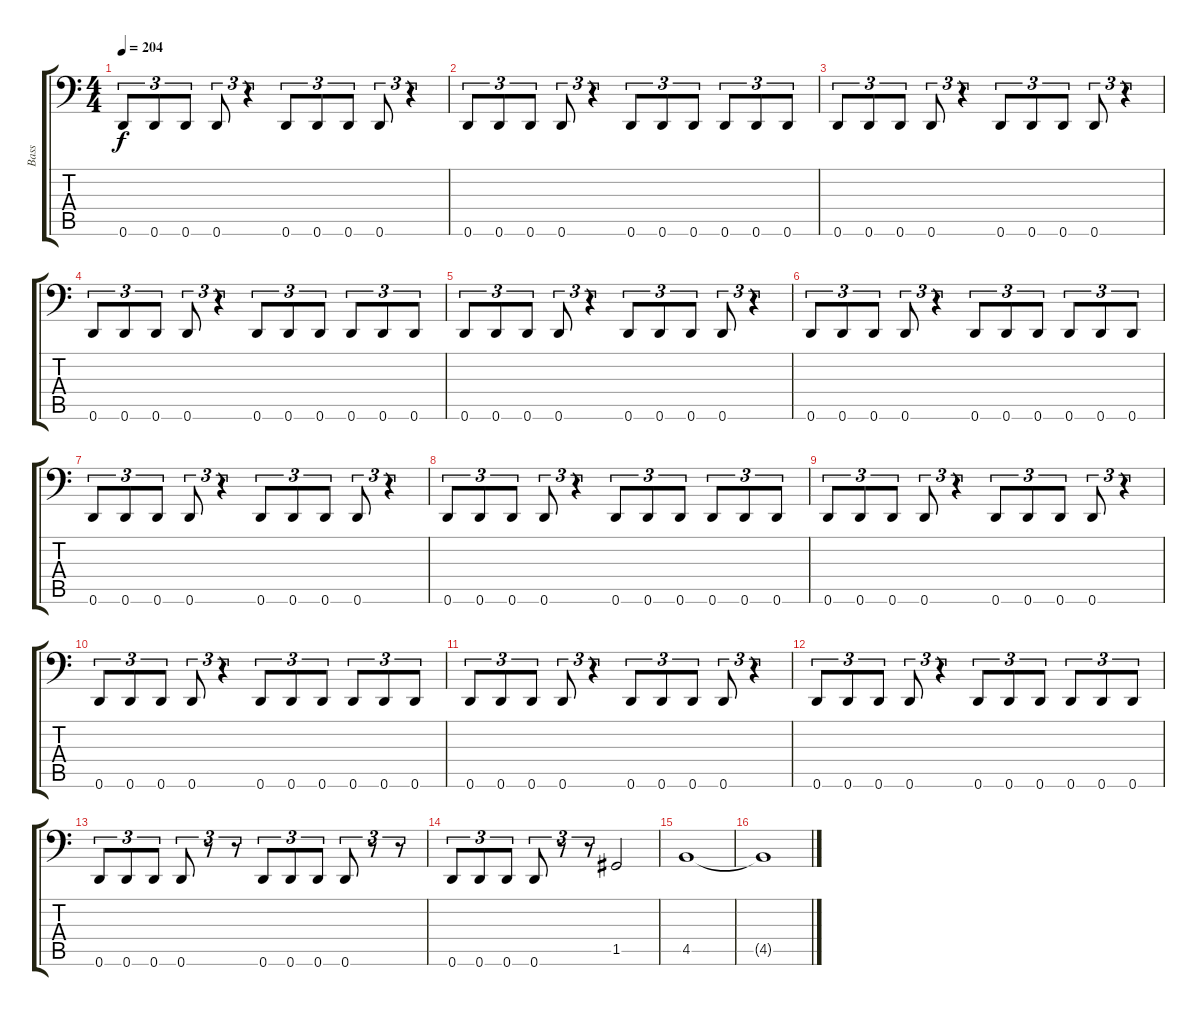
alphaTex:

\track ("Bass" "Bass") {instrument electricbasspick}
\staff {score tabs}
\tuning (D3 A2 F2 C2 G1 D1) {hide}
\ts (4 4)
\tempo 204
\clef f4
\ks c
0.6.8{tu (3 2) dy f} 0.6.8{tu (3 2)} 0.6.8{tu (3 2)} 0.6.8{tu (3 2)} r.4{tu (3 2)} 0.6.8{tu (3 2)} 0.6.8{tu (3 2)} 0.6.8{tu (3 2)} 0.6.8{tu (3 2)} r.4{tu (3 2)} |
0.6.8{tu (3 2)} 0.6.8{tu (3 2)} 0.6.8{tu (3 2)} 0.6.8{tu (3 2)} r.4{tu (3 2)} 0.6.8{tu (3 2)} 0.6.8{tu (3 2)} 0.6.8{tu (3 2)} 0.6.8{tu (3 2)} 0.6.8{tu (3 2)} 0.6.8{tu (3 2)} |
0.6.8{tu (3 2)} 0.6.8{tu (3 2)} 0.6.8{tu (3 2)} 0.6.8{tu (3 2)} r.4{tu (3 2)} 0.6.8{tu (3 2)} 0.6.8{tu (3 2)} 0.6.8{tu (3 2)} 0.6.8{tu (3 2)} r.4{tu (3 2)} |
0.6.8{tu (3 2)} 0.6.8{tu (3 2)} 0.6.8{tu (3 2)} 0.6.8{tu (3 2)} r.4{tu (3 2)} 0.6.8{tu (3 2)} 0.6.8{tu (3 2)} 0.6.8{tu (3 2)} 0.6.8{tu (3 2)} 0.6.8{tu (3 2)} 0.6.8{tu (3 2)} |
0.6.8{tu (3 2)} 0.6.8{tu (3 2)} 0.6.8{tu (3 2)} 0.6.8{tu (3 2)} r.4{tu (3 2)} 0.6.8{tu (3 2)} 0.6.8{tu (3 2)} 0.6.8{tu (3 2)} 0.6.8{tu (3 2)} r.4{tu (3 2)} |
0.6.8{tu (3 2)} 0.6.8{tu (3 2)} 0.6.8{tu (3 2)} 0.6.8{tu (3 2)} r.4{tu (3 2)} 0.6.8{tu (3 2)} 0.6.8{tu (3 2)} 0.6.8{tu (3 2)} 0.6.8{tu (3 2)} 0.6.8{tu (3 2)} 0.6.8{tu (3 2)} |
0.6.8{tu (3 2)} 0.6.8{tu (3 2)} 0.6.8{tu (3 2)} 0.6.8{tu (3 2)} r.4{tu (3 2)} 0.6.8{tu (3 2)} 0.6.8{tu (3 2)} 0.6.8{tu (3 2)} 0.6.8{tu (3 2)} r.4{tu (3 2)} |
0.6.8{tu (3 2)} 0.6.8{tu (3 2)} 0.6.8{tu (3 2)} 0.6.8{tu (3 2)} r.4{tu (3 2)} 0.6.8{tu (3 2)} 0.6.8{tu (3 2)} 0.6.8{tu (3 2)} 0.6.8{tu (3 2)} 0.6.8{tu (3 2)} 0.6.8{tu (3 2)} |
0.6.8{tu (3 2)} 0.6.8{tu (3 2)} 0.6.8{tu (3 2)} 0.6.8{tu (3 2)} r.4{tu (3 2)} 0.6.8{tu (3 2)} 0.6.8{tu (3 2)} 0.6.8{tu (3 2)} 0.6.8{tu (3 2)} r.4{tu (3 2)} |
0.6.8{tu (3 2)} 0.6.8{tu (3 2)} 0.6.8{tu (3 2)} 0.6.8{tu (3 2)} r.4{tu (3 2)} 0.6.8{tu (3 2)} 0.6.8{tu (3 2)} 0.6.8{tu (3 2)} 0.6.8{tu (3 2)} 0.6.8{tu (3 2)} 0.6.8{tu (3 2)} |
0.6.8{tu (3 2)} 0.6.8{tu (3 2)} 0.6.8{tu (3 2)} 0.6.8{tu (3 2)} r.4{tu (3 2)} 0.6.8{tu (3 2)} 0.6.8{tu (3 2)} 0.6.8{tu (3 2)} 0.6.8{tu (3 2)} r.4{tu (3 2)} |
0.6.8{tu (3 2)} 0.6.8{tu (3 2)} 0.6.8{tu (3 2)} 0.6.8{tu (3 2)} r.4{tu (3 2)} 0.6.8{tu (3 2)} 0.6.8{tu (3 2)} 0.6.8{tu (3 2)} 0.6.8{tu (3 2)} 0.6.8{tu (3 2)} 0.6.8{tu (3 2)} |
0.6.8{tu (3 2)} 0.6.8{tu (3 2)} 0.6.8{tu (3 2)} 0.6.8{tu (3 2)} r.8{tu (3 2)} r.8{tu (3 2)} 0.6.8{tu (3 2)} 0.6.8{tu (3 2)} 0.6.8{tu (3 2)} 0.6.8{tu (3 2)} r.8{tu (3 2)} r.8{tu (3 2)} |
0.6.8{tu (3 2)} 0.6.8{tu (3 2)} 0.6.8{tu (3 2)} 0.6.8{tu (3 2)} r.8{tu (3 2)} r.8{tu (3 2)} 1.5.2 |
4.5.1 |
4.5{t}.1
